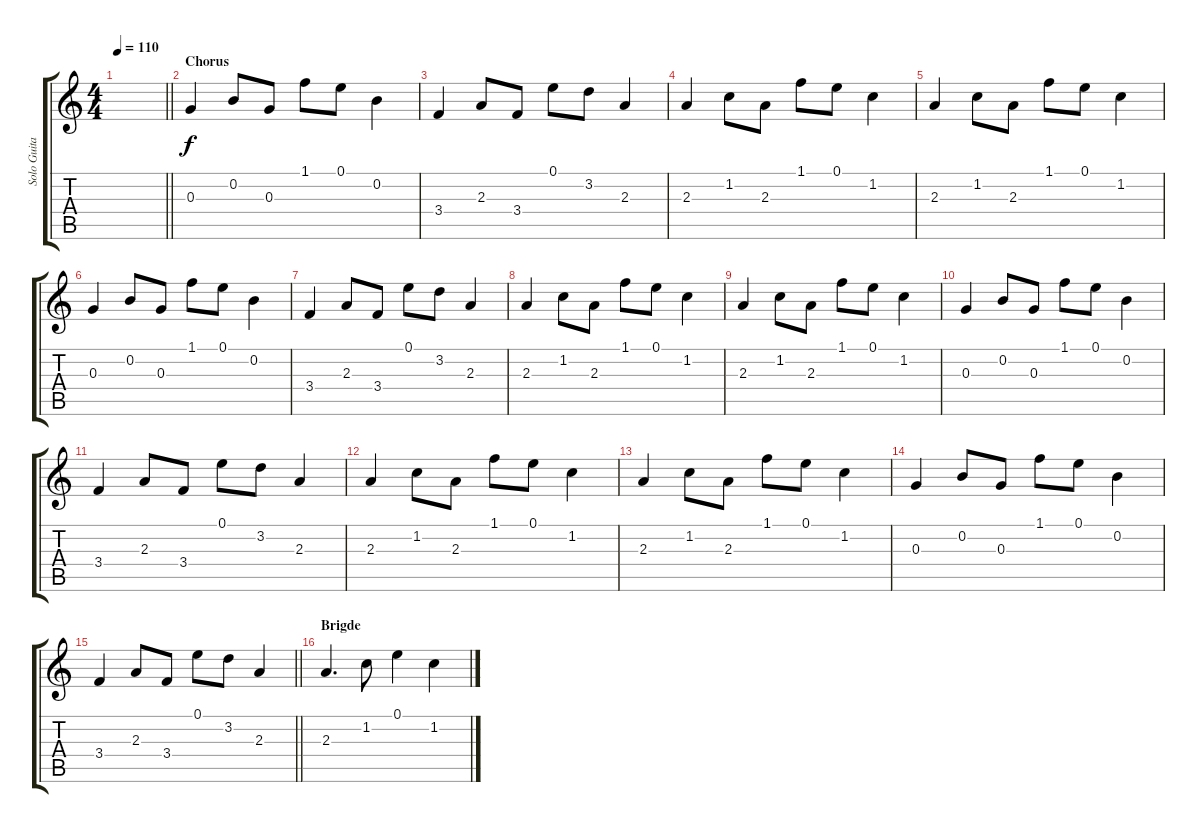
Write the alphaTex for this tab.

\track ("Solo Guitar" "Solo Guita") {instrument electricguitarclean}
\staff {score tabs}
\tuning (E4 B3 G3 D3 A2 E2) {hide}
\ts (4 4)
\tempo 110
\clef g2
\barLineRight lightlight
\ks c
|
\section ("" "Chorus")
0.3.4 0.2.8 0.3.8 1.1.8 0.1.8 0.2.4 |
3.4.4 2.3.8 3.4.8 0.1.8 3.2.8 2.3.4 |
2.3.4 1.2.8 2.3.8 1.1.8 0.1.8 1.2.4 |
2.3.4 1.2.8 2.3.8 1.1.8 0.1.8 1.2.4 |
0.3.4 0.2.8 0.3.8 1.1.8 0.1.8 0.2.4 |
3.4.4 2.3.8 3.4.8 0.1.8 3.2.8 2.3.4 |
2.3.4 1.2.8 2.3.8 1.1.8 0.1.8 1.2.4 |
2.3.4 1.2.8 2.3.8 1.1.8 0.1.8 1.2.4 |
0.3.4 0.2.8 0.3.8 1.1.8 0.1.8 0.2.4 |
3.4.4 2.3.8 3.4.8 0.1.8 3.2.8 2.3.4 |
2.3.4 1.2.8 2.3.8 1.1.8 0.1.8 1.2.4 |
2.3.4 1.2.8 2.3.8 1.1.8 0.1.8 1.2.4 |
0.3.4 0.2.8 0.3.8 1.1.8 0.1.8 0.2.4 |
\barLineRight lightlight
3.4.4 2.3.8 3.4.8 0.1.8 3.2.8 2.3.4 |
\section ("" "Brigde")
2.3.4{d} 1.2.8 0.1.4 1.2.4
